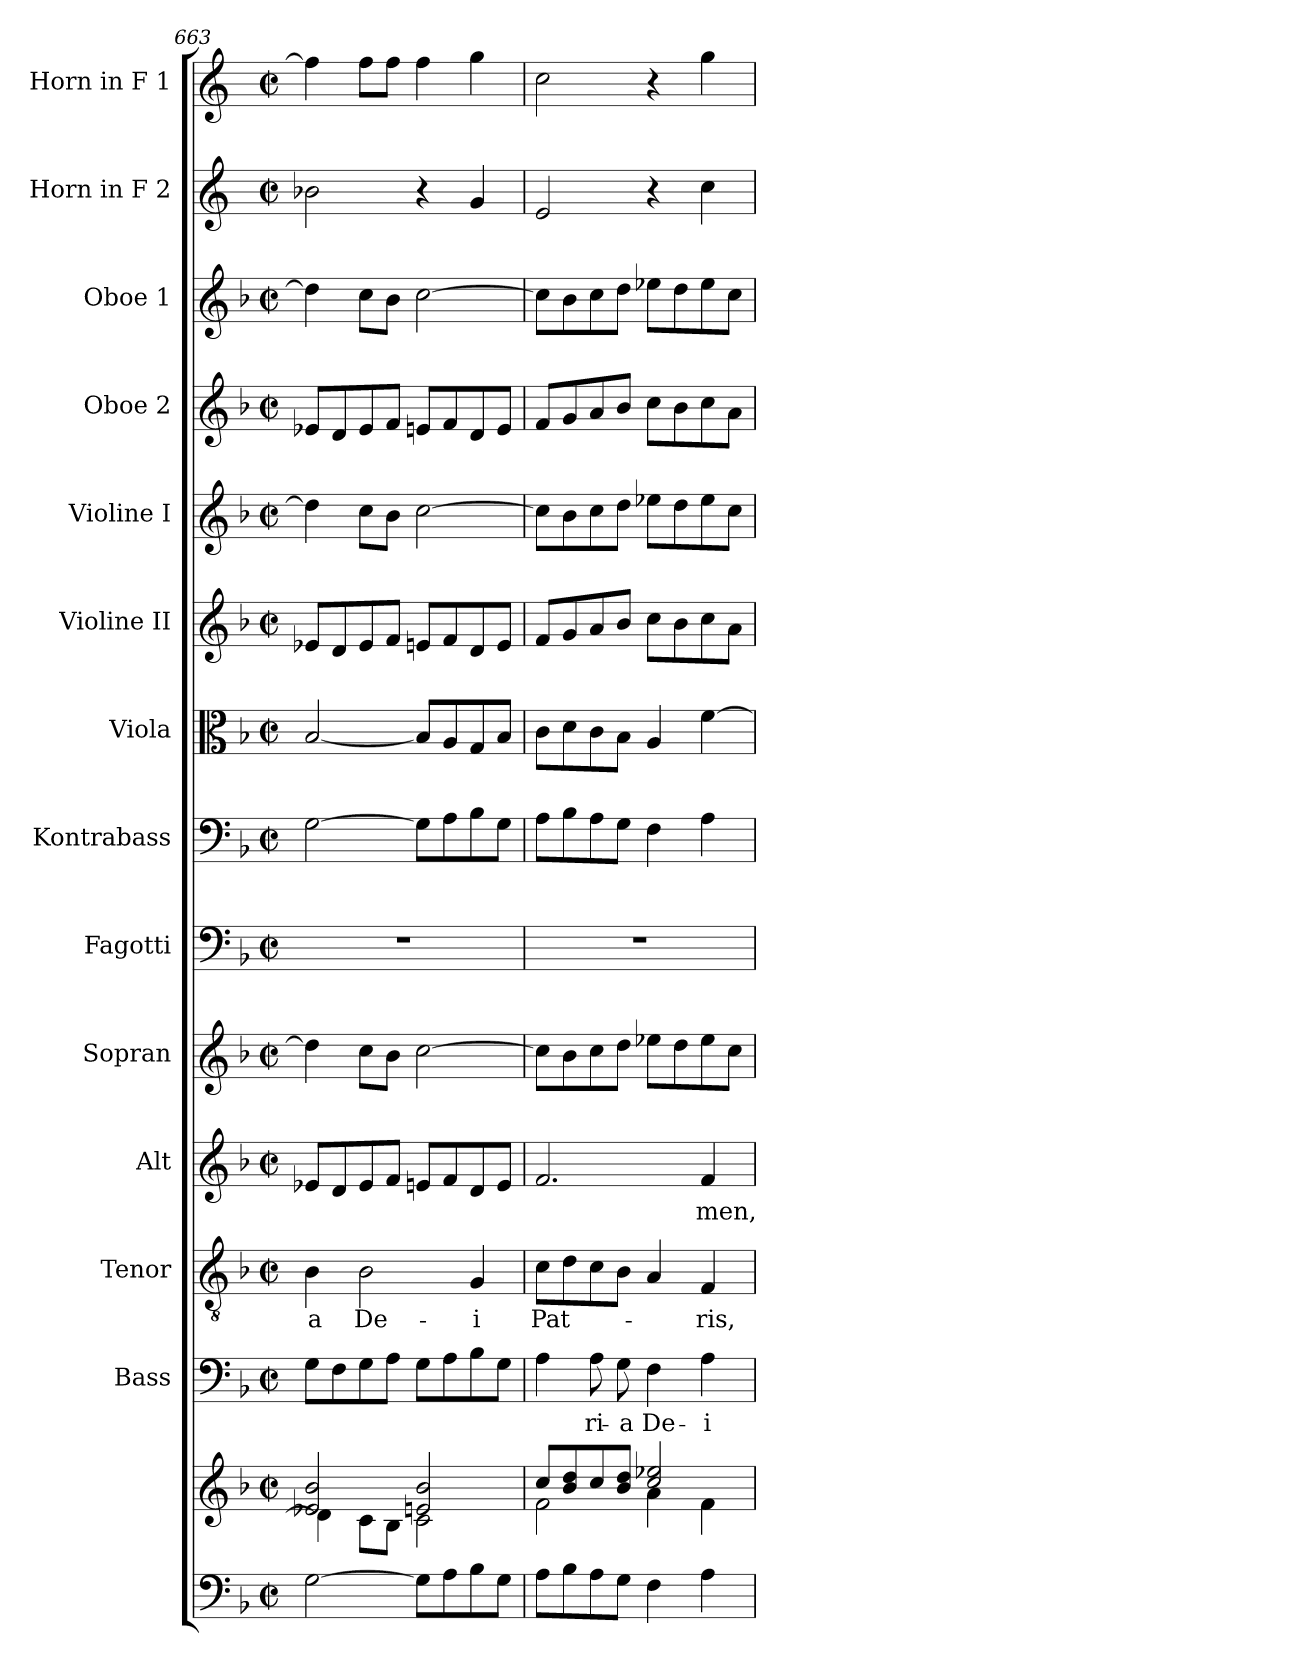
**kern	**kern	**kern	**text	**kern	**text	**kern	**text	**kern	**kern	**kern	**kern	**kern	**kern	**kern	**kern	**kern	**kern
*part14	*part14	*part13	*part13	*part12	*part12	*part11	*part11	*part10	*part9	*part8	*part7	*part6	*part5	*part4	*part3	*part2	*part1
*staff15	*staff14	*staff13	*staff13	*staff12	*staff12	*staff11	*staff11	*staff10	*staff9	*staff8	*staff7	*staff6	*staff5	*staff4	*staff3	*staff2	*staff1
*	*	*I"Bass	*	*I"Tenor	*	*I"Alt	*	*I"Sopran	*I"Fagotti	*I"Kontrabass	*I"Viola	*I"Violine II	*I"Violine I	*I"Oboe 2	*I"Oboe 1	*I"Horn in F 2	*I"Horn in F 1
*	*	*I'B.	*	*I'T.	*	*I'A.	*	*I'S.	*I'Fg.	*I'Kb.	*I'Vla.	*I'Vl. II	*I'Vl. I	*I'Ob. 2	*I'Ob. 1	*	*
*clefF4	*clefG2	*clefF4	*	*clefGv2	*	*clefG2	*	*clefG2	*clefF4	*clefF4	*clefC3	*clefG2	*clefG2	*clefG2	*clefG2	*clefG2	*clefG2
*	*	*	*	*	*	*	*	*	*	*ITrd7c12	*	*	*	*	*	*ITrd4c7	*ITrd4c7
*k[b-]	*k[b-]	*k[b-]	*	*k[b-]	*	*k[b-]	*	*k[b-]	*k[b-]	*k[b-]	*k[b-]	*k[b-]	*k[b-]	*k[b-]	*k[b-]	*k[b-]	*k[b-]
*F:	*F:	*F:	*	*F:	*	*F:	*	*F:	*F:	*F:	*F:	*F:	*F:	*F:	*F:	*F:	*F:
*M2/2	*M2/2	*M2/2	*	*M2/2	*	*M2/2	*	*M2/2	*M2/2	*M2/2	*M2/2	*M2/2	*M2/2	*M2/2	*M2/2	*M2/2	*M2/2
*met(c|)	*met(c|)	*met(c|)	*	*met(c|)	*	*met(c|)	*	*met(c|)	*met(c|)	*met(c|)	*met(c|)	*met(c|)	*met(c|)	*met(c|)	*met(c|)	*met(c|)	*met(c|)
=663	=663	=663	=663	=663	=663	=663	=663	=663	=663	=663	=663	=663	=663	=663	=663	=663	=663
*	*^	*	*	*	*	*	*	*	*	*	*	*	*	*	*	*	*
!	!	!	!	!	!	!LO:LY:b	!	!	!	!	!	!	!	!	!	!	!	!
[2G\	2e-X/ 2b-/	4d\]	8G\L	.	4B-\	-a	8e-X/L	.	4dd\]	1r	[2GG\	[2B-/	8e-X/L	4dd\]	8e-X/L	4dd\]	2e-X\	4b-\]
.	.	.	8F\	.	.	.	8d/	.	.	.	.	.	8d/	.	8d/	.	.	.
!	!	!	!	!	!	!LO:LY:b	!	!	!	!	!	!	!	!	!	!	!	!
.	.	8c\L	8G\	.	2B-\	De-	8e-/	.	8cc\L	.	.	.	8e-/	8cc\L	8e-/	8cc\L	.	8b-\L
.	.	8B-\J	8A\J	.	.	.	8f/J	.	8b-\J	.	.	.	8f/J	8b-\J	8f/J	8b-\J	.	8b-\J
8G\L]	2en/ 2b-/	2c\	8G\L	.	.	.	8en/L	.	[2cc\	.	8GG\L]	8B-/L]	8en/L	[2cc\	8en/L	[2cc\	4r	4b-\
8A\	.	.	8A\	.	.	.	8f/	.	.	.	8AA\	8A/	8f/	.	8f/	.	.	.
!	!	!	!	!	!	!LO:LY:b	!	!	!	!	!	!	!	!	!	!	!	!
8B-\	.	.	8B-\	.	4G/	-i	8d/	.	.	.	8BB-\	8G/	8d/	.	8d/	.	4c/	4cc\
8G\J	.	.	8G\J	.	.	.	8e/J	.	.	.	8GG\J	8B-/J	8e/J	.	8e/J	.	.	.
=664	=664	=664	=664	=664	=664	=664	=664	=664	=664	=664	=664	=664	=664	=664	=664	=664	=664	=664
!	!	!	!	!	!	!LO:LY:b	!	!	!	!	!	!	!	!	!	!	!	!
8A\L	8cc/L	2f\	4A\	.	8c\L	Pat-	2.f/	.	8cc\L]	1r	8AA\L	8c\L	8f/L	8cc\L]	8f/L	8cc\L]	2A/	2f\
8B-\	8b-/ 8dd/	.	.	.	8d\	.	.	.	8b-\	.	8BB-\	8d\	8g/	8b-\	8g/	8b-\	.	.
!	!	!	!	!LO:LY:b	!	!	!	!	!	!	!	!	!	!	!	!	!	!
8A\	8cc/	.	8A\	-ri-	8c\	.	.	.	8cc\	.	8AA\	8c\	8a/	8cc\	8a/	8cc\	.	.
!	!	!	!	!LO:LY:b	!	!	!	!	!	!	!	!	!	!	!	!	!	!
8G\J	8b-/ 8dd/J	.	8G\	-a	8B-\J	.	.	.	8dd\J	.	8GG\J	8B-\J	8b-/J	8dd\J	8b-/J	8dd\J	.	.
!	!	!	!	!LO:LY:b	!	!	!	!	!	!	!	!	!	!	!	!	!	!
4F\	2cc/ 2ee-X/	4a\	4F\	De-	4A/	.	.	.	8ee-X\L	.	4FF\	4A/	8cc\L	8ee-X\L	8cc\L	8ee-X\L	4r	4r
.	.	.	.	.	.	.	.	.	8dd\	.	.	.	8b-\	8dd\	8b-\	8dd\	.	.
!	!	!	!	!LO:LY:b	!	!LO:LY:b	!	!LO:LY:b	!	!	!	!	!	!	!	!	!	!
4A\	.	4f\	4A\	-i	4F/	-ris,	4f/	-men,	8ee-\	.	4AA\	[4f\	8cc\	8ee-\	8cc\	8ee-\	4f\	4cc\
.	.	.	.	.	.	.	.	.	8cc\J	.	.	.	8a\J	8cc\J	8a\J	8cc\J	.	.
*	*v	*v	*	*	*	*	*	*	*	*	*	*	*	*	*	*	*	*
=	=	=	=	=	=	=	=	=	=	=	=	=	=	=	=	=	=
*-	*-	*-	*-	*-	*-	*-	*-	*-	*-	*-	*-	*-	*-	*-	*-	*-	*-
